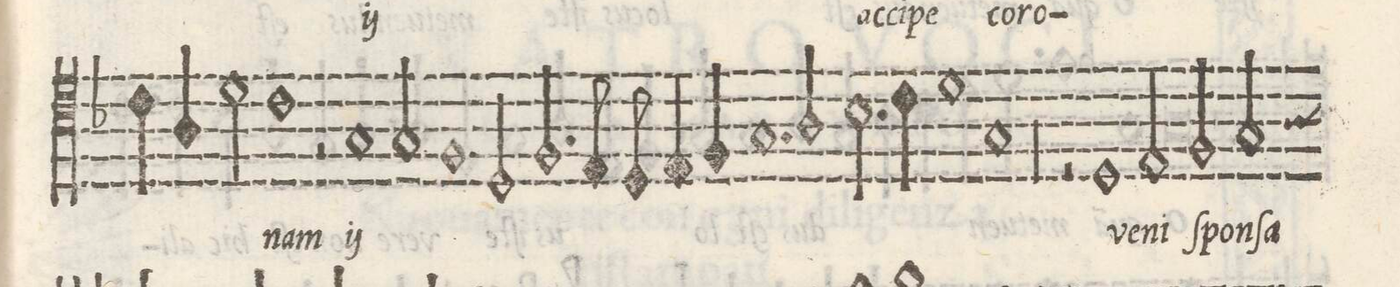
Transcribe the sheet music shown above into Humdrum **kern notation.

**kern	**text
*I"TENOR	*
*clefC4	*
*k[b-]	*
*met(C|)	*
*M2/1	*
4c\	.
4A/	.
2d\	.
1c	-nam
=19-	=19-
2r	.
*	*ij
1G	ac-
2G/	-ci-
=20-	=20-
1F	-pe
2D/	co-
2.F/	-ro-
=21-	=21-
8Eny/	.
8D/	.
4E/	.
4F/	.
1.G	.
=22-	=22-
2A/	.
2.B-\	.
4c\	.
=23-	=23-
1d	.
1G	-nam
*	*Xij
=24-	=24-
00r	.
=25-	=25-
=26-	=26-
2r	.
1D	ve-
2E/	-ni
=27-	=27-
2F/	ſpon-
2G/	-ſa
*custos:A	*
*-	*-
